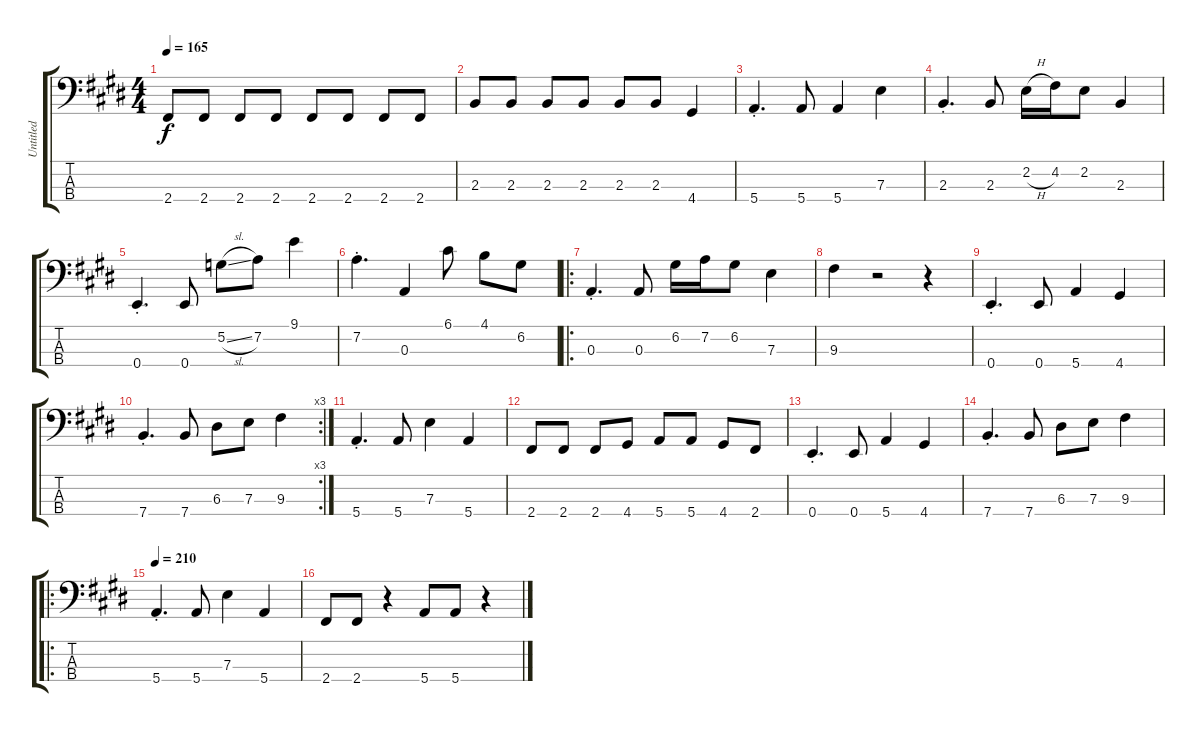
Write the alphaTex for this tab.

\track ("Untitled" "Untitled") {instrument electricbassfinger}
\staff {score tabs}
\tuning (G2 D2 A1 E1) {hide}
\ts (4 4)
\tempo 165
\clef f4
\ks c#minor
2.4.8{dy f} 2.4.8 2.4.8 2.4.8 2.4.8 2.4.8 2.4.8 2.4.8 |
2.3.8 2.3.8 2.3.8 2.3.8 2.3.8 2.3.8 4.4.4 |
\ks e
5.4{st}.4{d} 5.4.8 5.4.4 7.3.4 |
\ks c#minor
2.3{st}.4{d} 2.3.8 2.2{h}.16 4.2.16 2.2.8 2.3.4 |
0.4{st}.4{d} 0.4.8 5.2{sl}.8 7.2.8 9.1.4 |
7.2{st}.4{d} 0.3.4 6.1.8 4.1.8 6.2.8 |
\ro
\ks e
0.3{st}.4{d} 0.3.8 6.2.16 7.2.16 6.2.8 7.3.4 |
\ks c#minor
9.3.4 r.2 r.4 |
0.4{st}.4{d} 0.4.8 5.4.4 4.4.4 |
\rc 3
7.4{st}.4{d} 7.4.8 6.3.8 7.3.8 9.3.4 |
\ks e
5.4{st}.4{d} 5.4.8 7.3.4 5.4.4 |
\ks c#minor
2.4.8 2.4.8 2.4.8 4.4.8 5.4.8 5.4.8 4.4.8 2.4.8 |
0.4{st}.4{d} 0.4.8 5.4.4 4.4.4 |
7.4{st}.4{d} 7.4.8 6.3.8 7.3.8 9.3.4 |
\ro
\tempo 210
\ks e
5.4{st}.4{d} 5.4.8 7.3.4 5.4.4 |
\ks c#minor
2.4.8 2.4.8 r.4 5.4.8 5.4.8 r.4
